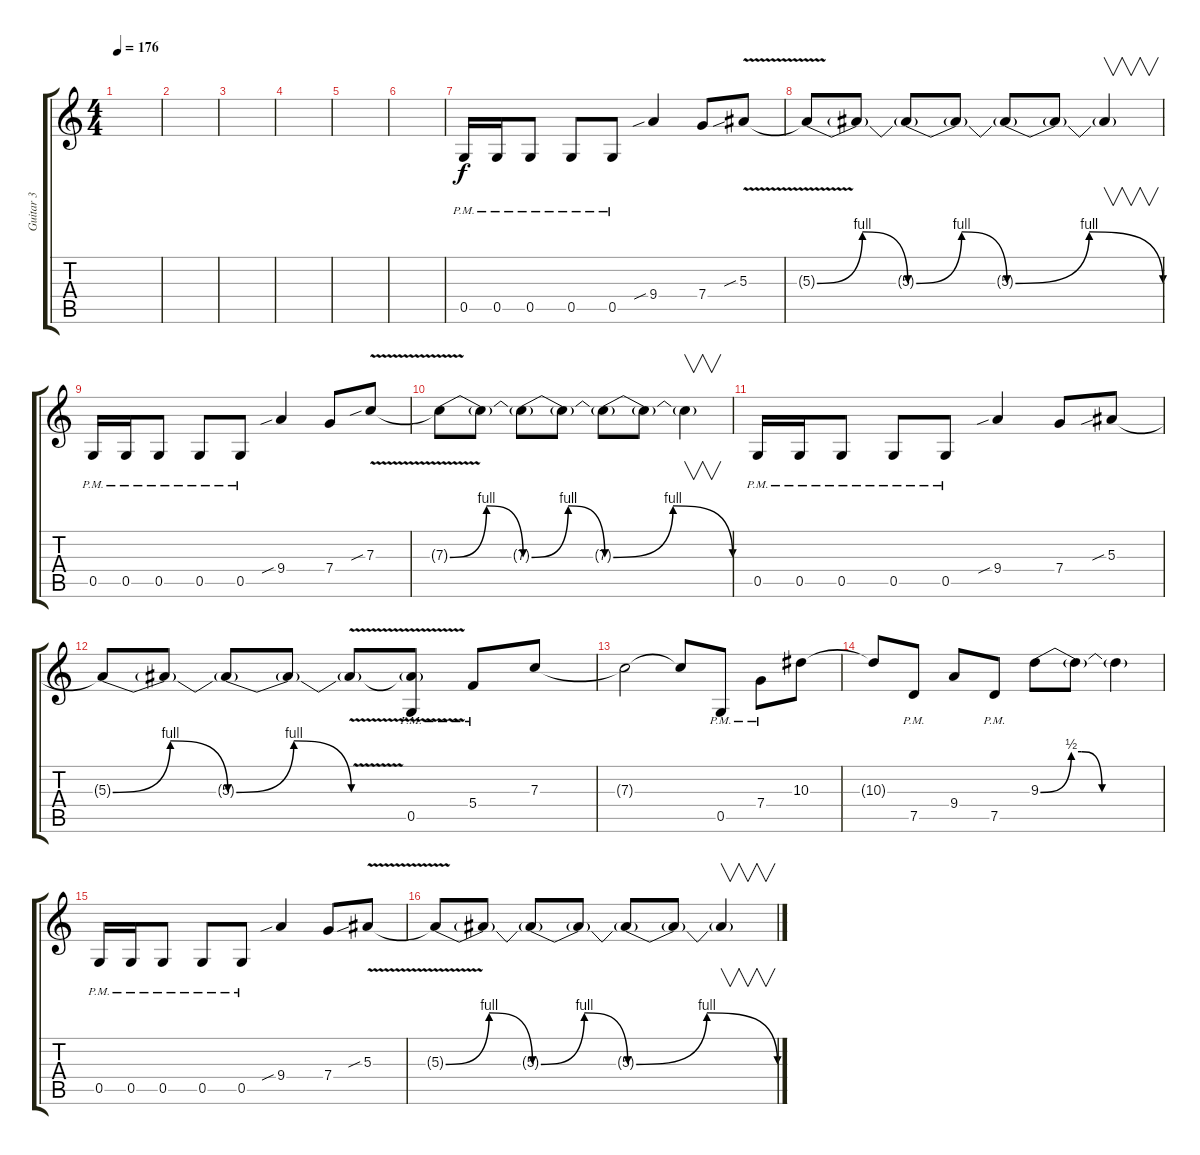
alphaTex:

\track ("Guitar 3" "Guitar 3") {instrument distortionguitar}
\staff {score tabs}
\tuning (D4 A3 F3 C3 G2 D2) {hide}
\ts (4 4)
\tempo 176
\clef g2
\ks c
|
|
|
|
|
|
0.5{pm}.16 0.5{pm}.16 0.5{pm}.8 0.5{pm}.8 0.5{pm}.8 9.4{sib}.4 7.4.8 5.3{v sib}.8 |
5.3{be (bendrelease 0 0 30 4 45 4 60 0) t}.8 5.3{t}.8 5.3{be (bendrelease 0 0 30 4 45 4 60 0) t}.8 5.3{t}.8 5.3{be (bendrelease 0 0 30 4 45 4 60 0) t}.8 5.3{t}.8 5.3{t}.4{v} |
0.5{pm}.16 0.5{pm}.16 0.5{pm}.8 0.5{pm}.8 0.5{pm}.8 9.4{sib}.4 7.4.8 7.3{v sib}.8 |
7.3{be (bendrelease 0 0 30 4 45 4 60 0) t}.8 7.3{t}.8 7.3{be (bendrelease 0 0 30 4 45 4 60 0) t}.8 7.3{t}.8 7.3{be (bendrelease 0 0 30 4 45 4 60 0) t}.8 7.3{t}.8 7.3{t}.4{v} |
0.5{pm}.16 0.5{pm}.16 0.5{pm}.8 0.5{pm}.8 0.5{pm}.8 9.4{sib}.4 7.4.8 5.3{sib}.8 |
5.3{be (bendrelease 0 0 30 4 45 4 60 0) t}.8 5.3{t}.8 5.3{be (bendrelease 0 0 30 4 45 4 60 0) t}.8 5.3{t}.8 5.3{v t}.8 (5.3{t} 0.5{pm}).8 5.4{pm}.8 7.3.8 |
7.3{t}.2 7.3{t}.8 0.5{pm}.8 7.4{pm}.8 10.3.8 |
10.3{t}.8 7.5{pm}.8 9.4.8 7.5{pm}.8 9.3{be (custom 0 0 15 2 20 2 30 0 60 0)}.8 9.3{t}.8 9.3{t}.4 |
0.5{pm}.16 0.5{pm}.16 0.5{pm}.8 0.5{pm}.8 0.5{pm}.8 9.4{sib}.4 7.4.8 5.3{v sib}.8 |
5.3{be (bendrelease 0 0 30 4 45 4 60 0) t}.8 5.3{t}.8 5.3{be (bendrelease 0 0 30 4 45 4 60 0) t}.8 5.3{t}.8 5.3{be (bendrelease 0 0 30 4 45 4 60 0) t}.8 5.3{t}.8 5.3{t}.4{v}
